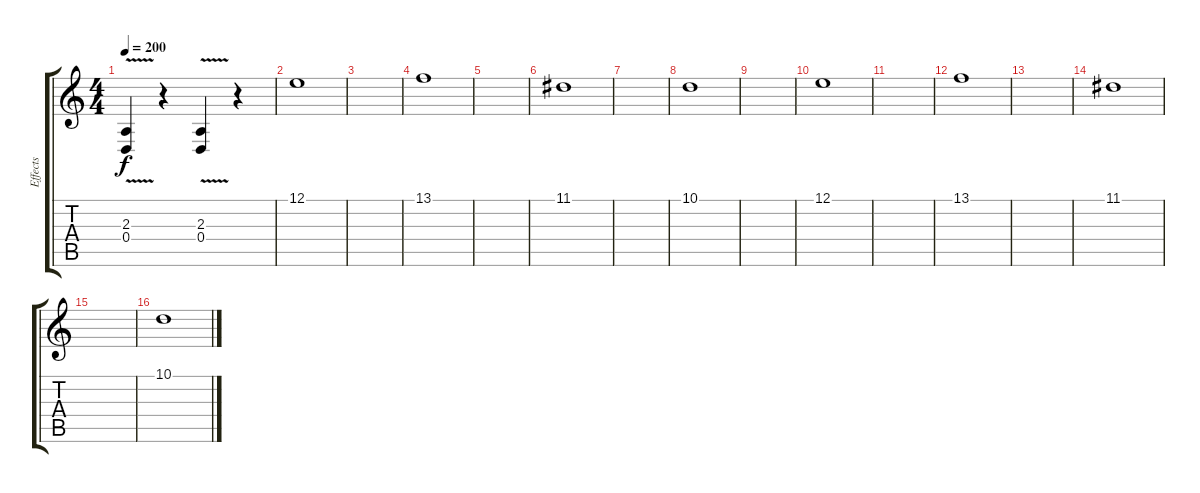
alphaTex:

\track ("Effects" "Effects") {instrument pad7halo}
\staff {score tabs}
\tuning (E4 B3 G3 D3 A2 E2) {hide}
\ts (4 4)
\tempo 200
\clef g2
\ks c
(2.3{v} 0.4{v}).4{dy f} r.4 (2.3{v} 0.4{v}).4 r.4 |
12.1.1{instrument fx6goblins} |
|
13.1.1 |
|
11.1.1 |
|
10.1.1 |
|
12.1.1{instrument fx6goblins} |
|
13.1.1 |
|
11.1.1 |
|
10.1.1
